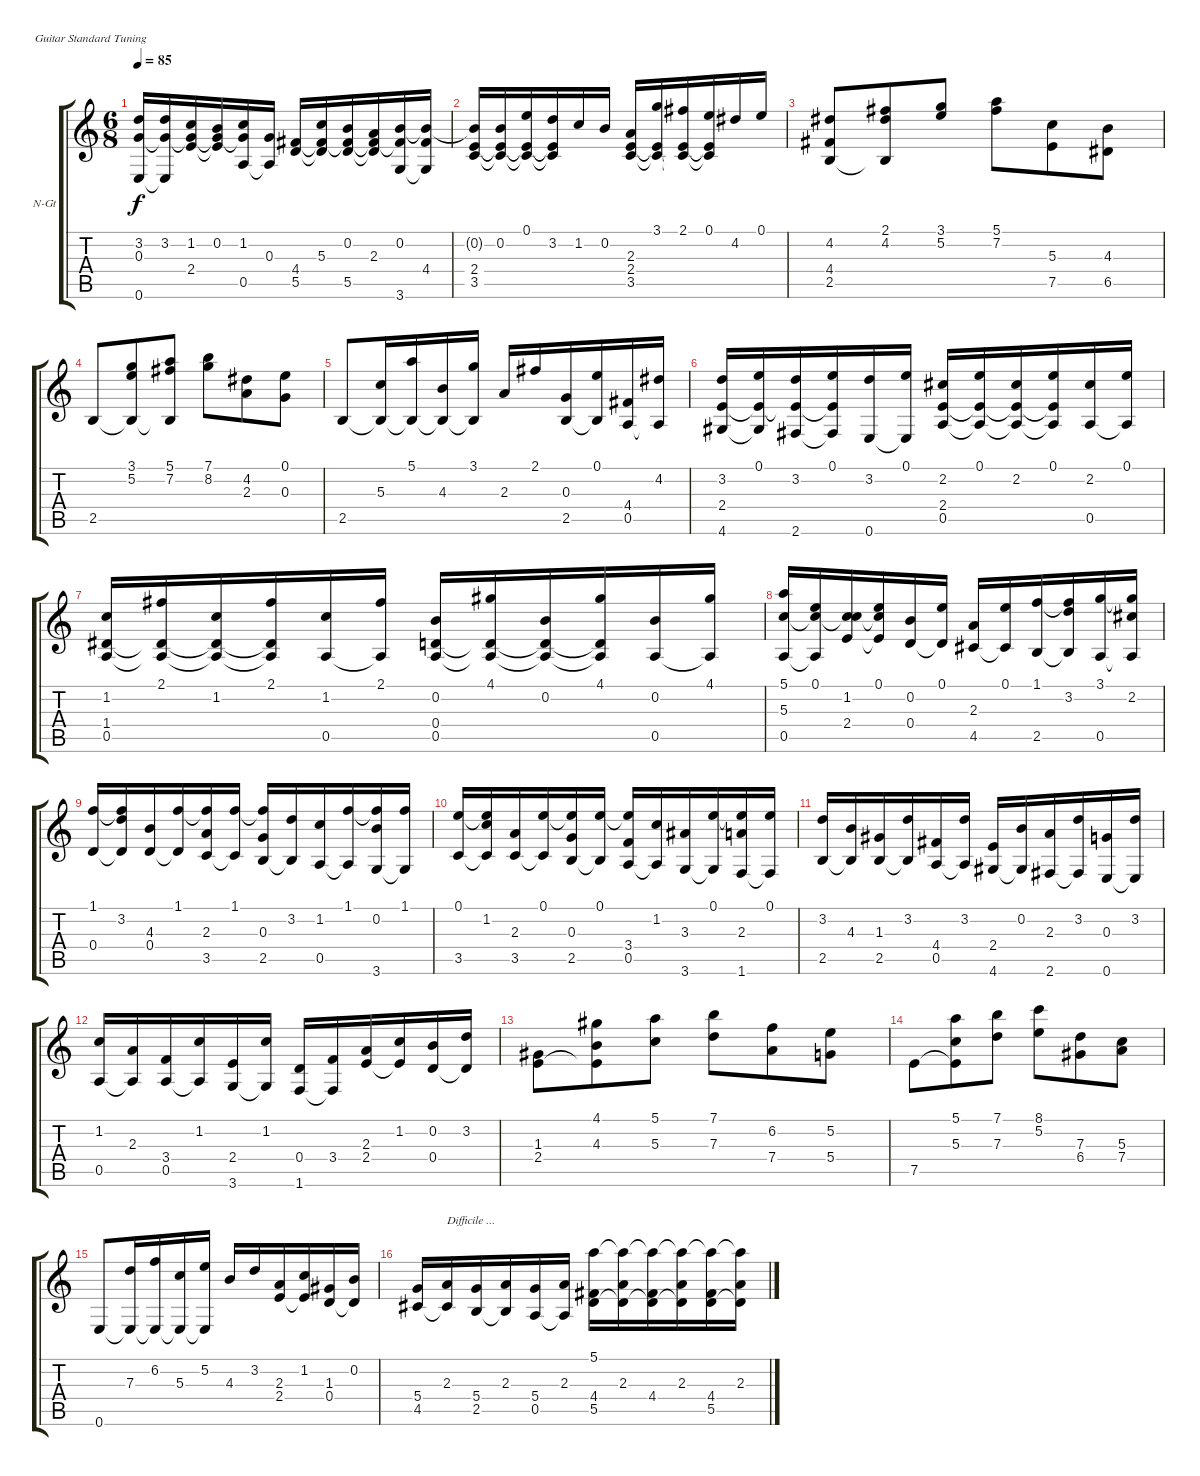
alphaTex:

\bracketExtendMode groupsimilarinstruments
\firstSystemTrackNameOrientation horizontal
\otherSystemsTrackNameOrientation horizontal
\track ("Track 1" "N-Gt") {instrument acousticguitarnylon}
\staff {score tabs}
\tuning (E4 B3 G3 D3 A2 E2)
\ts (6 8)
\tempo 85
\clef g2
\ks c
(3.2{t} 0.3 0.6).16{dy f} (3.2 0.6{t} 0.3{t}).16 (1.2 2.4 0.3{t}).16 (0.2 2.4{t} 0.3{t}).16 (1.2 0.3{t} 0.5).16 (0.3 0.5{t}).16 (4.4 5.5).16 (5.3 5.5{t} 4.4{t}).16 (0.2 5.5 4.4{t}).16 (2.3 5.5{t} 4.4{t}).16 (0.2 4.4{t} 3.6).16 (4.4 3.6{t} 0.2{t}).16 |
(0.2{t} 2.4 3.5).16 (0.2 2.4{t} 3.5{t}).16 (0.1 2.4{t} 3.5{t}).16 (3.2 2.4{t} 3.5{t}).16 1.2.16 0.2.16 (2.3 2.4 3.5).16 (3.1 2.4{t} 3.5{t}).16 (2.1 2.4{t} 3.5{t}).16 (0.1 2.4{t} 3.5{t}).16 4.2.16 0.1.16 |
(4.2 4.4 2.5).8 (2.1 4.2 2.5{t}).8 (3.1 5.2).8 (5.1 7.2).8 (5.3 7.5).8 (4.3 6.5).8 |
2.5.8 (3.1 5.2 2.5{t}).8 (5.1 7.2 2.5{t}).8 (7.1 8.2).8 (4.2 2.3).8 (0.1 0.3).8 |
2.5.8 (5.3 2.5{t}).16 (5.1 2.5{t}).16 (4.3 2.5{t}).16 (3.1 2.5{t}).16 2.3.16 2.1.16 (0.3 2.5).16 (0.1 2.5{t}).16 (4.4 0.5).16 (4.2 0.5{t}).16 |
(3.2 2.4 4.6).16 (0.1 4.6{t} 2.4{t}).16 (3.2 2.6 2.4{t}).16 (0.1 2.4{t} 2.6{t}).16 (3.2 0.6).16 (0.1 0.6{t}).16 (2.2 2.4 0.5).16 (0.1 2.4{t} 0.5{t}).16 (2.2 2.4{t} 0.5{t}).16 (0.1 2.4{t} 0.5{t}).16 (2.2 0.5).16 (0.1 0.5{t}).16 |
(1.2 1.4 0.5).16 (2.1 1.4{t} 0.5{t}).16 (1.2 1.4{t} 0.5{t}).16 (2.1 1.4{t} 0.5{t}).16 (1.2 0.5).16 (2.1 0.5{t}).16 (0.2 0.4 0.5).16 (4.1 0.4{t} 0.5{t}).16 (0.2 0.4{t} 0.5{t}).16 (4.1 0.4{t} 0.5{t}).16 (0.2 0.5).16 (4.1 0.5{t}).16 |
(5.1 5.3 0.5).16 (0.1 0.5{t} 5.3{t}).16 (1.2 2.4 5.3{t}).16 (0.1 5.3{t} 2.4{t}).16 (0.2 0.4).16 (0.1 0.4{t}).16 (2.3 4.5).16 (0.1 4.5{t}).16 (1.1 2.5).16 (1.1{t} 3.2 2.5{t}).16 (3.1 0.5).16 (3.1{t} 2.2 0.5{t}).16 |
(1.1 0.4).16 (1.1{t} 3.2 0.4{t}).16 (4.3 0.4).16 (1.1 0.4{t}).16 (1.1{t} 2.3 3.5).16 (1.1 3.5{t}).16 (1.1{t} 0.3 2.5).16 (3.2 2.5{t}).16 (1.2 0.5).16 (1.1 0.5{t}).16 (1.1{t} 0.2 3.6).16 (1.1 3.6{t}).16 |
(0.1 3.5).16 (0.1{t} 1.2 3.5{t}).16 (2.3 3.5).16 (0.1 3.5{t}).16 (0.1{t} 0.3 2.5).16 (0.1 2.5{t}).16 (0.1{t} 3.4 0.5).16 (1.2 0.5{t}).16 (3.3 3.6).16 (0.1 3.6{t}).16 (0.1{t} 2.3 1.6).16 (0.1 1.6{t}).16 |
(3.2 2.5).16 (4.3 2.5{t}).16 (1.3 2.5).16 (3.2 2.5{t}).16 (4.4 0.5).16 (3.2 0.5{t}).16 (2.4 4.6).16 (0.2 4.6{t}).16 (2.3 2.6).16 (3.2 2.6{t}).16 (0.3 0.6).16 (3.2 0.6{t}).16 |
(1.2 0.5).16 (2.3 0.5{t}).16 (3.4 0.5).16 (1.2 0.5{t}).16 (2.4 3.6).16 (1.2 3.6{t}).16 (0.4 1.6).16 (3.4 1.6{t}).16 (2.3 2.4).16 (1.2 2.4{t}).16 (0.2 0.4).16 (3.2 0.4{t}).16 |
(1.3 2.4).8 (4.1 4.3 2.4{t}).8 (5.1 5.3).8 (7.1 7.3).8 (6.2 7.4).8 (5.2 5.4).8 |
7.5.8 (5.1 5.3 7.5{t}).8 (7.1 7.3).8 (8.1 5.2).8 (7.3 6.4).8 (5.3 7.4).8 |
0.6.8 (7.3 0.6{t}).16 (6.2 0.6{t}).16 (5.3 0.6{t}).16 (5.2 0.6{t}).16 4.3.16 3.2.16 (2.3 2.4).16 (1.2 2.4{t}).16 (1.3 0.4).16 (0.2 0.4{t}).16 |
(5.4 4.5).16 (2.3 4.5{t}).16{txt "Difficile ..."} (5.4 2.5).16 (2.3 2.5{t}).16 (5.4 0.5).16 (2.3 0.5{t}).16 (5.1 4.4 5.5).16 (2.3 5.5{t} 5.1{t}).16 (4.4 5.5{t} 5.1{t}).16 (2.3 5.5{t} 5.1{t}).16 (4.4 5.5 5.1{t}).16 (5.1{t} 2.3 5.5{t}).16
